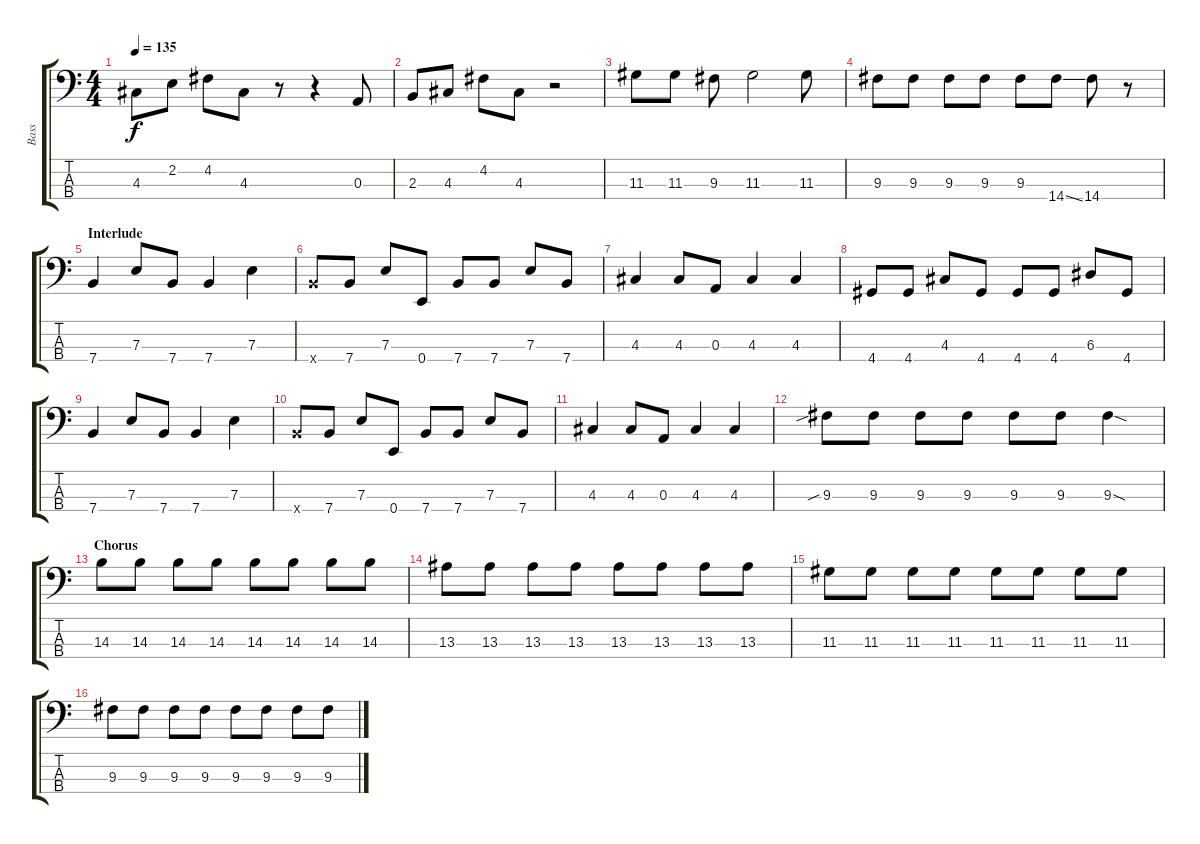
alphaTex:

\track ("Bass" "Bass") {instrument electricbassfinger}
\staff {score tabs}
\tuning (G2 D2 A1 E1) {hide}
\ts (4 4)
\tempo 135
\clef f4
\ks c
4.3.8{dy f} 2.2.8 4.2.8 4.3.8 r.8 r.4 0.3.8 |
2.3.8 4.3.8 4.2.8 4.3.8 r.2 |
11.3.8 11.3.8 9.3.8 11.3.2 11.3.8 |
9.3.8 9.3.8 9.3.8 9.3.8 9.3.8 14.4{ss}.8 14.4.8 r.8 |
\section ("" "Interlude")
7.4.4 7.3.8 7.4.8 7.4.4 7.3.4 |
7.4{x}.8 7.4.8 7.3.8 0.4.8 7.4.8 7.4.8 7.3.8 7.4.8 |
4.3.4 4.3.8 0.3.8 4.3.4 4.3.4 |
4.4.8 4.4.8 4.3.8 4.4.8 4.4.8 4.4.8 6.3.8 4.4.8 |
7.4.4 7.3.8 7.4.8 7.4.4 7.3.4 |
7.4{x}.8 7.4.8 7.3.8 0.4.8 7.4.8 7.4.8 7.3.8 7.4.8 |
4.3.4 4.3.8 0.3.8 4.3.4 4.3.4 |
9.3{sib}.8 9.3.8 9.3.8 9.3.8 9.3.8 9.3.8 9.3{sod}.4 |
\section ("" "Chorus")
14.3.8 14.3.8 14.3.8 14.3.8 14.3.8 14.3.8 14.3.8 14.3.8 |
13.3.8 13.3.8 13.3.8 13.3.8 13.3.8 13.3.8 13.3.8 13.3.8 |
11.3.8 11.3.8 11.3.8 11.3.8 11.3.8 11.3.8 11.3.8 11.3.8 |
9.3.8 9.3.8 9.3.8 9.3.8 9.3.8 9.3.8 9.3.8 9.3.8
